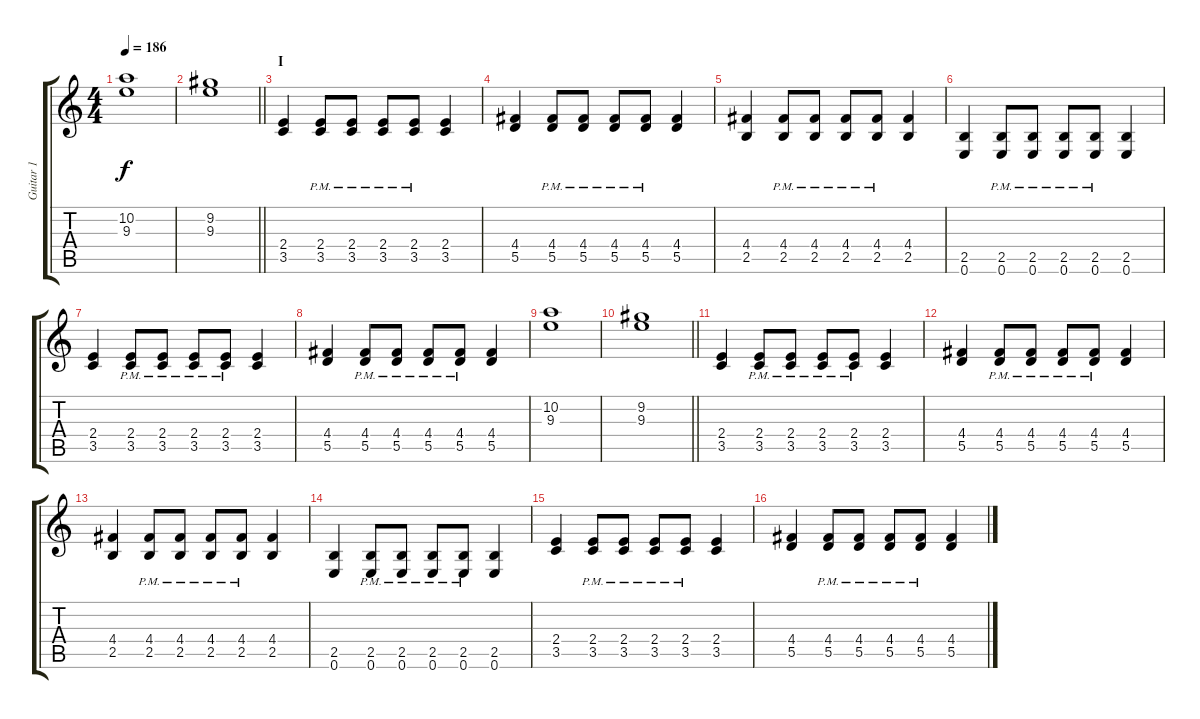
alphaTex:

\track ("Guitar 1" "Guitar 1") {instrument distortionguitar}
\staff {score tabs}
\tuning (E4 B3 G3 D3 A2 E2) {hide}
\ts (4 4)
\tempo 186
\clef g2
\ks c
(10.2 9.3).1{dy f} |
\barLineRight lightlight
(9.2 9.3).1 |
\section ("" "I")
(2.4 3.5).4 (2.4{pm} 3.5{pm}).8 (2.4{pm} 3.5{pm}).8 (2.4{pm} 3.5{pm}).8 (2.4{pm} 3.5{pm}).8 (2.4 3.5).4 |
(4.4 5.5).4 (4.4{pm} 5.5{pm}).8 (4.4{pm} 5.5{pm}).8 (4.4{pm} 5.5{pm}).8 (4.4{pm} 5.5{pm}).8 (4.4 5.5).4 |
(4.4 2.5).4 (4.4{pm} 2.5{pm}).8 (4.4{pm} 2.5{pm}).8 (4.4{pm} 2.5{pm}).8 (4.4{pm} 2.5{pm}).8 (4.4 2.5).4 |
(2.5 0.6).4 (2.5{pm} 0.6{pm}).8 (2.5{pm} 0.6{pm}).8 (2.5{pm} 0.6{pm}).8 (2.5{pm} 0.6{pm}).8 (2.5 0.6).4 |
(2.4 3.5).4 (2.4{pm} 3.5{pm}).8 (2.4{pm} 3.5{pm}).8 (2.4{pm} 3.5{pm}).8 (2.4{pm} 3.5{pm}).8 (2.4 3.5).4 |
(4.4 5.5).4 (4.4{pm} 5.5{pm}).8 (4.4{pm} 5.5{pm}).8 (4.4{pm} 5.5{pm}).8 (4.4{pm} 5.5{pm}).8 (4.4 5.5).4 |
(10.2 9.3).1 |
\barLineRight lightlight
(9.2 9.3).1 |
(2.4 3.5).4 (2.4{pm} 3.5{pm}).8 (2.4{pm} 3.5{pm}).8 (2.4{pm} 3.5{pm}).8 (2.4{pm} 3.5{pm}).8 (2.4 3.5).4 |
(4.4 5.5).4 (4.4{pm} 5.5{pm}).8 (4.4{pm} 5.5{pm}).8 (4.4{pm} 5.5{pm}).8 (4.4{pm} 5.5{pm}).8 (4.4 5.5).4 |
(4.4 2.5).4 (4.4{pm} 2.5{pm}).8 (4.4{pm} 2.5{pm}).8 (4.4{pm} 2.5{pm}).8 (4.4{pm} 2.5{pm}).8 (4.4 2.5).4 |
(2.5 0.6).4 (2.5{pm} 0.6{pm}).8 (2.5{pm} 0.6{pm}).8 (2.5{pm} 0.6{pm}).8 (2.5{pm} 0.6{pm}).8 (2.5 0.6).4 |
(2.4 3.5).4 (2.4{pm} 3.5{pm}).8 (2.4{pm} 3.5{pm}).8 (2.4{pm} 3.5{pm}).8 (2.4{pm} 3.5{pm}).8 (2.4 3.5).4 |
(4.4 5.5).4 (4.4{pm} 5.5{pm}).8 (4.4{pm} 5.5{pm}).8 (4.4{pm} 5.5{pm}).8 (4.4{pm} 5.5{pm}).8 (4.4 5.5).4
